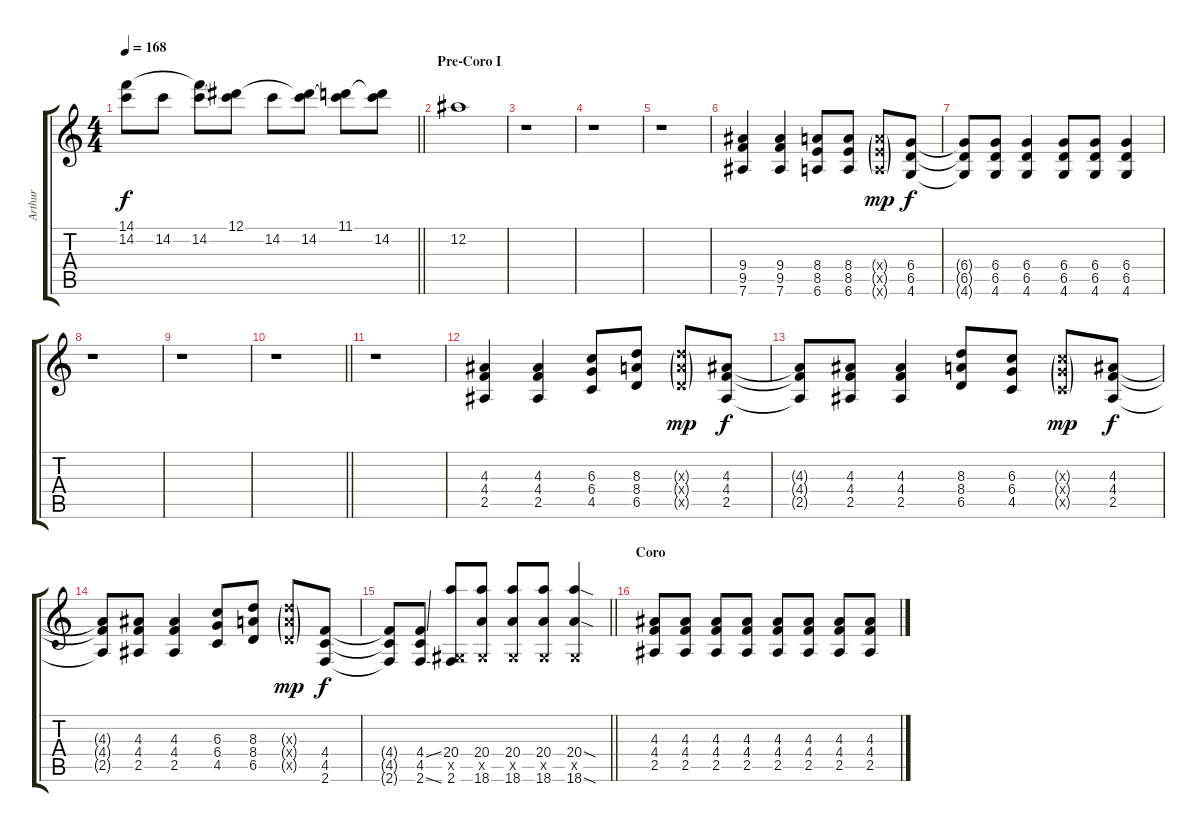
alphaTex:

\track ("Arthur" "Arthur") {instrument overdrivenguitar}
\staff {score tabs}
\tuning (Eb4 Bb3 Gb3 Db3 Ab2 Eb2) {hide}
\ts (4 4)
\tempo 168
\clef g2
\barLineRight lightlight
\ks c
(14.1 14.2{t}).8{dy f} 14.2.8 (14.1{t} 14.2).8 (12.1 14.2{t}).8 14.2.8 (12.1{t} 14.2).8 (11.1 14.2{t}).8 (11.1{t} 14.2).8 |
\section ("" "Pre-Coro I")
12.2.1{volume 0 instrument overdrivenguitar} |
r.1 |
r.1 |
r.1 |
(9.4 9.5 7.6).4{volume 14 instrument distortionguitar} (9.4 9.5 7.6).4 (8.4 8.5 6.6).8 (8.4 8.5 6.6).8 (8.4{g x} 8.5{g x} 6.6{g x}).8{dy mp} (6.4 6.5 4.6).8{dy f} |
(6.4{t} 6.5{t} 4.6{t}).8 (6.4 6.5 4.6).8 (6.4 6.5 4.6).4 (6.4 6.5 4.6).8 (6.4 6.5 4.6).8 (6.4 6.5 4.6).4 |
r.1 |
r.1 |
\barLineRight lightlight
r.1 |
r.1 |
(4.3 4.4 2.5).4 (4.3 4.4 2.5).4 (6.3 6.4 4.5).8 (8.3 8.4 6.5).8 (8.3{g x} 8.4{g x} 6.5{g x}).8{dy mp} (4.3 4.4 2.5).8{dy f} |
(4.3{t} 4.4{t} 2.5{t}).8 (4.3 4.4 2.5).8 (4.3 4.4 2.5).4 (8.3 8.4 6.5).8 (6.3 6.4 4.5).8 (6.3{g x} 6.4{g x} 4.5{g x}).8{dy mp} (4.3 4.4 2.5).8{dy f} |
(4.3{t} 4.4{t} 2.5{t}).8 (4.3 4.4 2.5).8 (4.3 4.4 2.5).4 (6.3 6.4 4.5).8 (8.3 8.4 6.5).8 (8.3{g x} 8.4{g x} 6.5{g x}).8{dy mp} (4.4 4.5 2.6).8{dy f} |
\barLineRight lightlight
(4.4{t} 4.5{t} 2.6{t}).8 (4.4{ss} 4.5 2.6{ss}).8 (20.4 0.5{x} 2.6).8 (20.4 0.5{x} 18.6).8 (20.4 0.5{x} 18.6).8 (20.4 0.5{x} 18.6).8 (20.4{sod} 0.5{x} 18.6{sod}).4 |
\section ("" "Coro")
(4.3 4.4 2.5).8 (4.3 4.4 2.5).8 (4.3 4.4 2.5).8 (4.3 4.4 2.5).8 (4.3 4.4 2.5).8 (4.3 4.4 2.5).8 (4.3 4.4 2.5).8 (4.3 4.4 2.5).8
